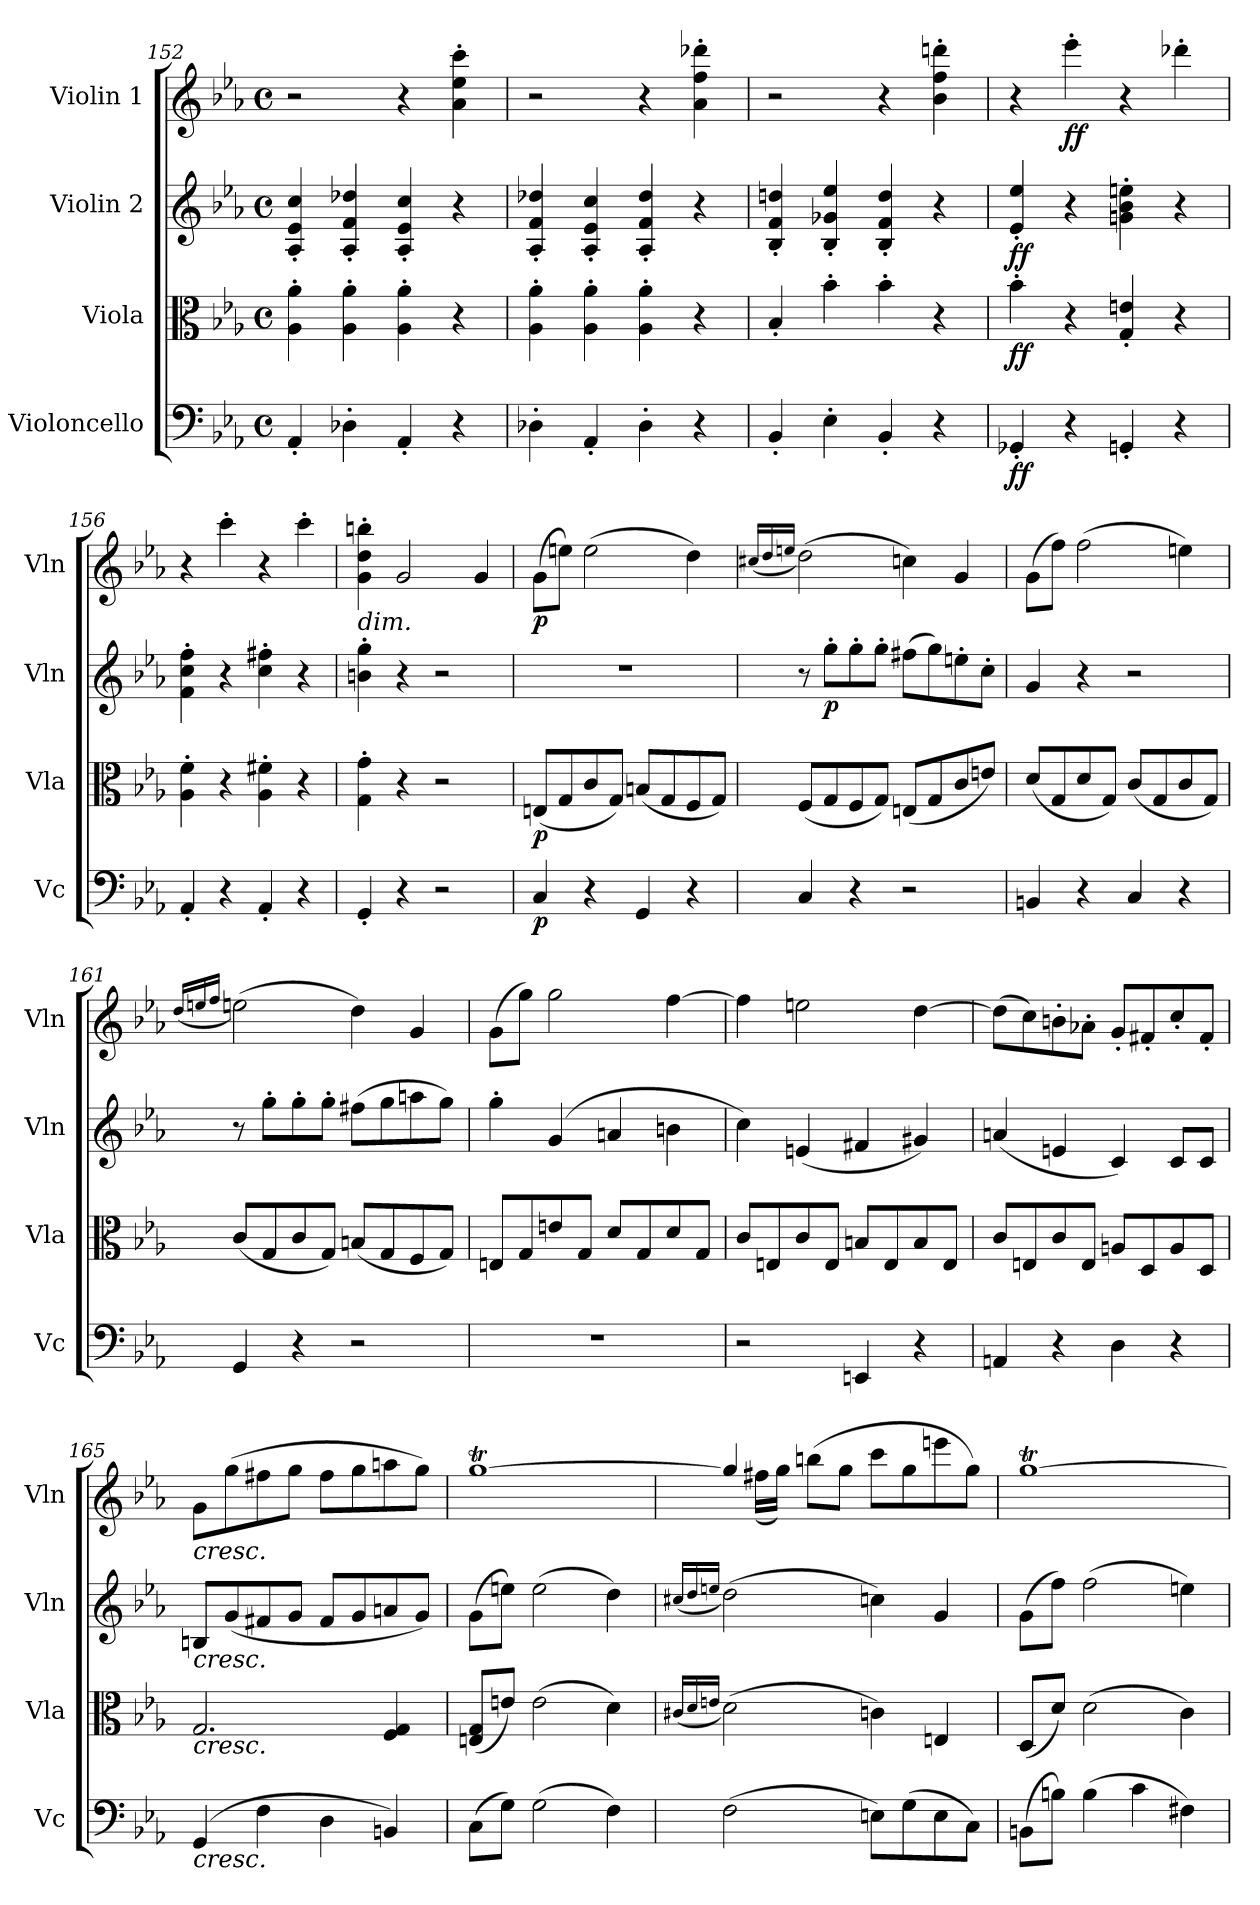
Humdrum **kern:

**kern	**dynam	**kern	**dynam	**kern	**dynam	**kern	**dynam
*part4	*part4	*part3	*part3	*part2	*part2	*part1	*part1
*staff4	*staff4	*staff3	*staff3	*staff2	*staff2	*staff1	*staff1
*I"Violoncello	*	*I"Viola	*	*I"Violin 2	*	*I"Violin 1	*
*I'Vc	*	*I'Vla	*	*I'Vln	*	*I'Vln	*
*clefF4	*	*clefC3	*	*clefG2	*	*clefG2	*
*k[b-e-a-]	*	*k[b-e-a-]	*	*k[b-e-a-]	*	*k[b-e-a-]	*
*M4/4	*	*M4/4	*	*M4/4	*	*M4/4	*
*met(c)	*	*met(c)	*	*met(c)	*	*met(c)	*
=152	=152	=152	=152	=152	=152	=152	=152
4AA-'/	.	4A-\' 4a-\'	.	4A-/' 4e-/' 4cc/'	.	2r	.
4D-X'\	.	4A-\' 4a-\'	.	4A-/' 4f/' 4dd-X/'	.	.	.
4AA-'/	.	4A-\' 4a-\'	.	4A-/' 4e-/' 4cc/'	.	4r	.
4r	.	4r	.	4r	.	4a-\' 4ee-\' 4ccc\'	.
=153	=153	=153	=153	=153	=153	=153	=153
4D-X'\	.	4A-\' 4a-\'	.	4A-/' 4f/' 4dd-X/'	.	2r	.
4AA-'/	.	4A-\' 4a-\'	.	4A-/' 4e-/' 4cc/'	.	.	.
4D-'\	.	4A-\' 4a-\'	.	4A-/' 4f/' 4dd-/'	.	4r	.
4r	.	4r	.	4r	.	4a-\' 4ff\' 4ddd-X\'	.
=154	=154	=154	=154	=154	=154	=154	=154
4BB-'/	.	4B-'/	.	4B-/' 4f/' 4ddn/'	.	2r	.
4E-'\	.	4b-'\	.	4B-/' 4g-X/' 4ee-/'	.	.	.
4BB-'/	.	4b-'\	.	4B-/' 4f/' 4dd/'	.	4r	.
4r	.	4r	.	4r	.	4b-\' 4ff\' 4dddn\'	.
=155	=155	=155	=155	=155	=155	=155	=155
!	!LO:DY:b	!	!LO:DY:b	!	!LO:DY:b	!	!
4GG-X'/	ff	4b-'\	ff	4e-/' 4ee-/'	ff	4r	.
!	!	!	!	!	!	!	!LO:DY:b
4r	.	4r	.	4r	.	4eee-'\	ff
4GGn'/	.	4G/' 4en/'	.	4gn\' 4b-\' 4een\'	.	4r	.
4r	.	4r	.	4r	.	4ddd-X'\	.
=156	=156	=156	=156	=156	=156	=156	=156
4AA-'/	.	4A-\' 4f\'	.	4f\' 4cc\' 4ff\'	.	4r	.
4r	.	4r	.	4r	.	4ccc'\	.
4AA-'/	.	4A-\' 4f#X\'	.	4cc\' 4ff#X\'	.	4r	.
4r	.	4r	.	4r	.	4ccc'\	.
=157	=157	=157	=157	=157	=157	=157	=157
!	!	!	!	!	!	!LO:TX:b:i:t=dim.	!
4GG'/	.	4G\' 4g\'	.	4bn\' 4gg\'	.	4g\' 4dd\' 4bbn\'	.
4r	.	4r	.	4r	.	2g/	.
2r	.	2r	.	2r	.	.	.
.	.	.	.	.	.	4g/	.
=158	=158	=158	=158	=158	=158	=158	=158
!	!LO:DY:b	!	!LO:DY:b	!	!	!	!LO:DY:b
4C/	p	(8En/L	p	1r	.	(8g\L	p
.	.	8G/	.	.	.	8een\J)	.
4r	.	8c/	.	.	.	(2ee\	.
.	.	8G/J)	.	.	.	.	.
4GG/	.	(8Bn/L	.	.	.	.	.
.	.	8G/	.	.	.	.	.
4r	.	8F/	.	.	.	4dd\)	.
.	.	8G/J)	.	.	.	.	.
!!LO:LB:g=z
=159	=159	=159	=159	=159	=159	=159	=159
.	.	.	.	.	.	(16qcc#X/LL	.
.	.	.	.	.	.	16qdd/	.
.	.	.	.	.	.	16qeen/JJ	.
4C/	.	(8F/L	.	8r	.	(2dd\)	.
!	!	!	!	!	!LO:DY:b	!	!
.	.	8G/	.	8gg'\L	p	.	.
4r	.	8F/	.	8gg'\	.	.	.
.	.	8G/J)	.	8gg'\J	.	.	.
2r	.	(8En/L	.	(8ff#X\L	.	4ccn\)	.
.	.	8G/	.	8gg\)	.	.	.
.	.	8c/	.	8een'\	.	4g/	.
.	.	8en/J)	.	8cc'\J	.	.	.
=160	=160	=160	=160	=160	=160	=160	=160
4BBn/	.	(8d/L	.	4g/	.	(8g\L	.
.	.	8G/	.	.	.	8ff\J)	.
4r	.	8d/	.	4r	.	(2ff\	.
.	.	8G/J)	.	.	.	.	.
4C/	.	(8c/L	.	2r	.	.	.
.	.	8G/	.	.	.	.	.
4r	.	8c/	.	.	.	4een\)	.
.	.	8G/J)	.	.	.	.	.
=161	=161	=161	=161	=161	=161	=161	=161
.	.	.	.	.	.	(16qdd/LL	.
.	.	.	.	.	.	16qeen/	.
.	.	.	.	.	.	16qff/JJ	.
4GG/	.	(8c/L	.	8r	.	(2een\)	.
.	.	8G/	.	8gg'\L	.	.	.
4r	.	8c/	.	8gg'\	.	.	.
.	.	8G/J)	.	8gg'\J	.	.	.
2r	.	(8Bn/L	.	(8ff#X\L	.	4dd\)	.
.	.	8G/	.	8gg\	.	.	.
.	.	8F/	.	8aan\	.	4g/	.
.	.	8G/J)	.	8gg\J)	.	.	.
=162	=162	=162	=162	=162	=162	=162	=162
1r	.	8En/L	.	4gg'\	.	(8g\L	.
.	.	8G/	.	.	.	8gg\J)	.
.	.	8en/	.	(4g/	.	2gg\	.
.	.	8G/J	.	.	.	.	.
.	.	8d/L	.	4an/	.	.	.
.	.	8G/	.	.	.	.	.
.	.	8d/	.	4bn\	.	[4ff\	.
.	.	8G/J	.	.	.	.	.
=163	=163	=163	=163	=163	=163	=163	=163
2r	.	8c/L	.	4cc\)	.	4ff\]	.
.	.	8En/	.	.	.	.	.
.	.	8c/	.	(4en/	.	2een\	.
.	.	8E/J	.	.	.	.	.
4EEn/	.	8Bn/L	.	4f#X/	.	.	.
.	.	8E/	.	.	.	.	.
4r	.	8B/	.	4g#X/)	.	[4dd\	.
.	.	8E/J	.	.	.	.	.
!!LO:PB:g=z
=164	=164	=164	=164	=164	=164	=164	=164
4AAn/	.	8c/L	.	(4an/	.	(8dd\L]	.
.	.	8En/	.	.	.	8cc\)	.
4r	.	8c/	.	4en/	.	8bn'\	.
.	.	8E/J	.	.	.	8a-X'\J	.
4D\	.	8An/L	.	4c/)	.	8g'/L	.
.	.	8D/	.	.	.	8f#X'/	.
4r	.	8A/	.	8c/L	.	8cc'/	.
.	.	8D/J	.	8c/J	.	8f#'/J	.
=165	=165	=165	=165	=165	=165	=165	=165
!	!	!	!	!	!	!LO:TX:b:i:t=cresc.	!
!	!	!	!	!LO:TX:b:i:t=cresc.	!	!	!
!	!	!LO:TX:b:i:t=cresc.	!	!	!	!	!
!LO:TX:b:i:t=cresc.	!	!	!	!	!	!	!
(4GG/	.	2.G/	.	8Bn/L	.	8g\L	.
.	.	.	.	(8g/	.	(8gg\	.
4F\	.	.	.	8f#X/	.	8ff#X\	.
.	.	.	.	8g/J	.	8gg\J	.
4D\	.	.	.	8f#/L	.	8ff#\L	.
.	.	.	.	8g/	.	8gg\	.
4BBn/)	.	4F/ 4G/	.	8an/	.	8aan\	.
.	.	.	.	8g/J)	.	8gg\J)	.
!!LO:PB:g=z
=166	=166	=166	=166	=166	=166	=166	=166
(8C\L	.	(8En/ 8G/L	.	(8g\L	.	[1ggt	.
8G\J)	.	8en/J)	.	8een\J)	.	.	.
(2G\	.	(2e\	.	(2ee\	.	.	.
4F\)	.	4d\)	.	4dd\)	.	.	.
=167	=167	=167	=167	=167	=167	=167	=167
.	.	(16qc#X/LL	.	(16qcc#X/LL	.	.	.
.	.	16qd/	.	16qdd/	.	.	.
.	.	16qen/JJ	.	16qeen/JJ	.	.	.
*	*	*	*	*	*	*^	*
(2F\	.	(2d\)	.	(2dd\)	.	4ggTTT/]	8ryy	.
.	.	.	.	.	.	.	(16ff#X!\LL	.
.	.	.	.	.	.	.	16gg!\JJ)	.
.	.	.	.	.	.	(8bbn\L	2.ryy	.
.	.	.	.	.	.	8gg\J	.	.
8En\L)	.	4cn\)	.	4ccn\)	.	8ccc\L	.	.
(8G\	.	.	.	.	.	8gg\	.	.
8E\	.	4En/	.	4g/	.	8eeen\	.	.
8C\J)	.	.	.	.	.	8gg\J)	.	.
*	*	*	*	*	*	*v	*v	*
=168	=168	=168	=168	=168	=168	=168	=168
(8BBn\L	.	(8D/L	.	(8g\L	.	[1ggt	.
8Bn\J)	.	8d/J)	.	8ff\J)	.	.	.
(4B\	.	(2d\	.	(2ff\	.	.	.
4c\	.	.	.	.	.	.	.
4F#X\)	.	4c\)	.	4een\)	.	.	.
=	=	=	=	=	=	=	=
*-	*-	*-	*-	*-	*-	*-	*-
